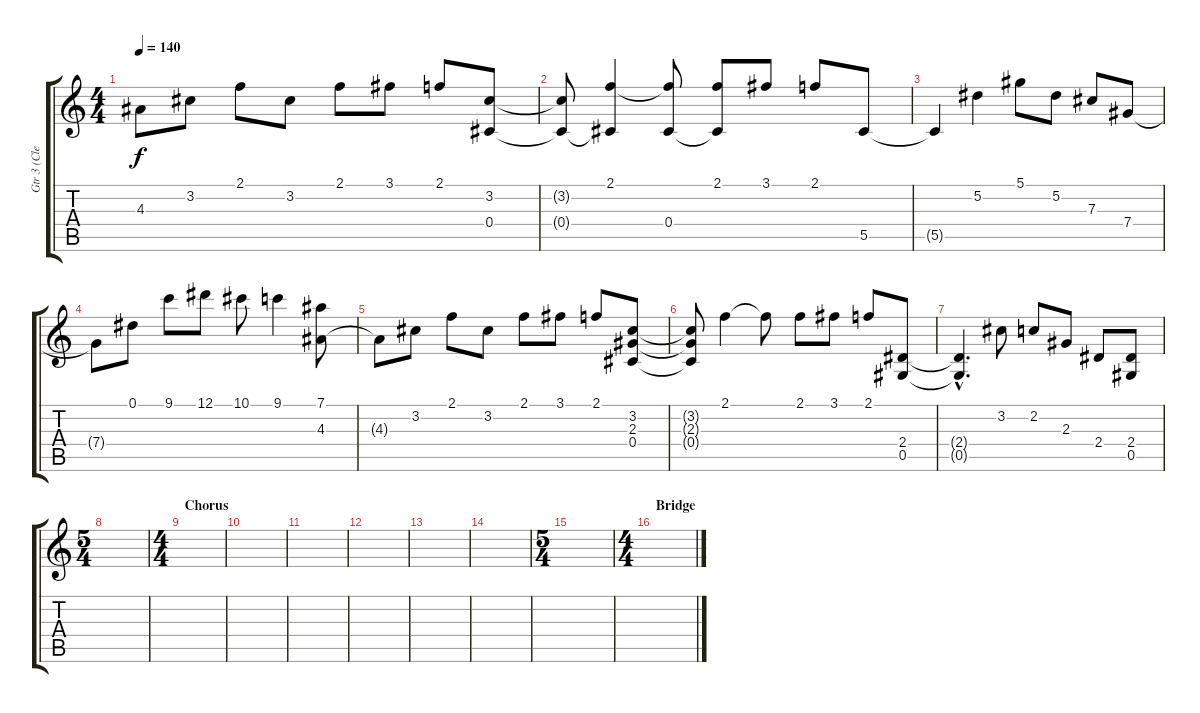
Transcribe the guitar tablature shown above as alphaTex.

\track ("Gtr 3 (Clean)" "Gtr 3 (Cle") {instrument electricguitarclean}
\staff {score tabs}
\tuning (Eb4 Bb3 Gb3 Db3 Ab2 Eb2) {hide}
\ts (4 4)
\tempo 140
\clef g2
\ks c
4.3.8{dy f} 3.2.8 2.1.8 3.2.8 2.1.8 3.1.8 2.1.8 (3.2 0.4).8 |
(3.2{t} 0.4{t}).8 (2.1 0.4{t}).4 (2.1{t} 0.4).8 (2.1 0.4{t}).8 3.1.8 2.1.8 5.5.8 |
5.5{t}.4 5.2.4 5.1.8 5.2.8 7.3.8 7.4.8 |
7.4{t}.8 0.1.8 9.1.8 12.1.8 10.1.8 9.1.4 (7.1 4.3).8 |
4.3{t}.8 3.2.8 2.1.8 3.2.8 2.1.8 3.1.8 2.1.8 (3.2 2.3 0.4).8 |
(3.2{t} 2.3{t} 0.4{t}).8 2.1.4 2.1{t}.8 2.1.8 3.1.8 2.1.8 (2.4 0.5).8 |
(2.4{hac t} 0.5{hac t}).4{d} 3.2.8 2.2.8 2.3.8 2.4.8 (2.4 0.5).8 |
\ts (5 4)
|
\ts (4 4)
\section ("" "Chorus")
|
|
|
|
|
|
\ts (5 4)
|
\ts (4 4)
\section ("" "Bridge")
